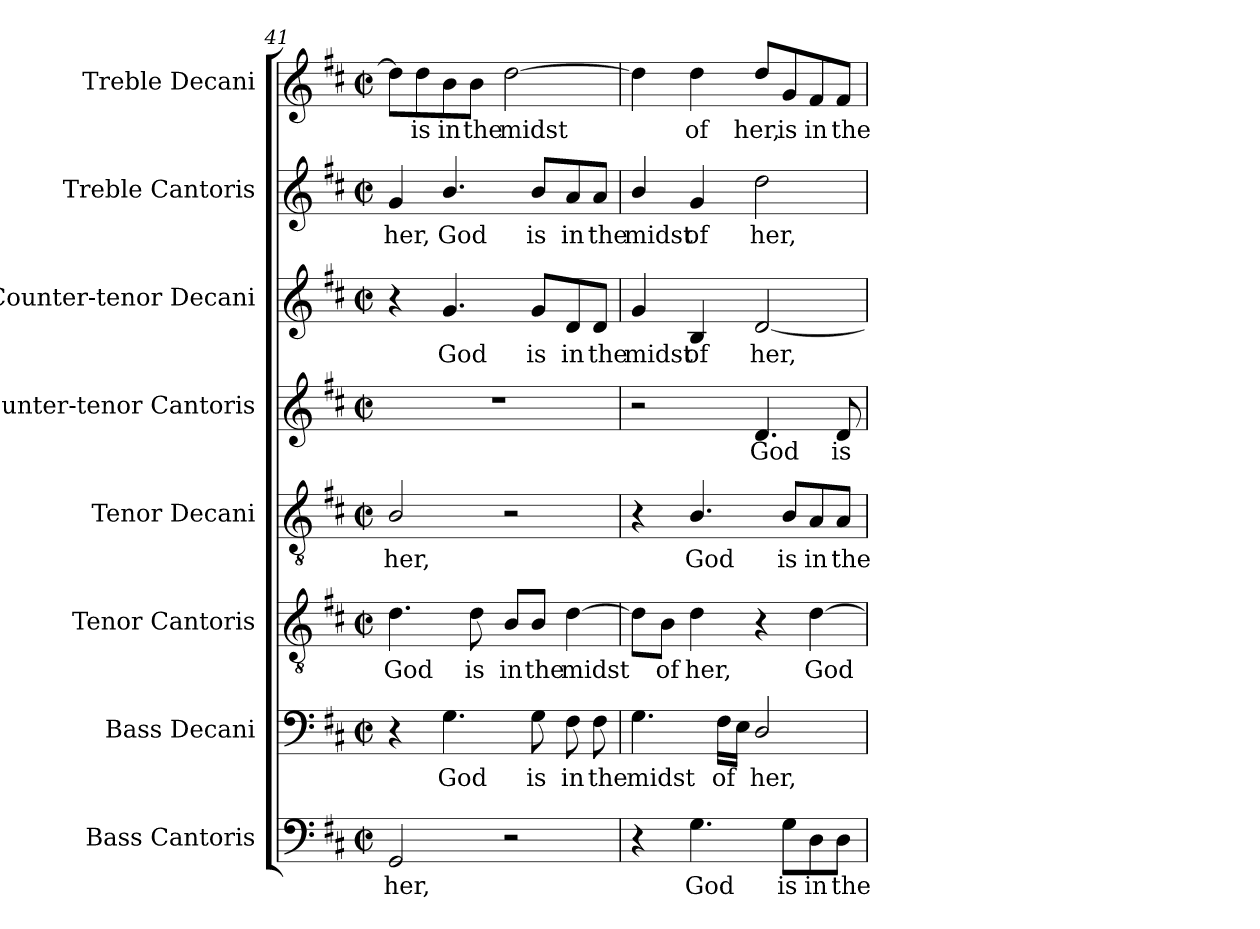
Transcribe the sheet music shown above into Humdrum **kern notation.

**kern	**text	**kern	**text	**kern	**text	**kern	**text	**kern	**text	**kern	**text	**kern	**text	**kern	**text
*part8	*part8	*part7	*part7	*part6	*part6	*part5	*part5	*part4	*part4	*part3	*part3	*part2	*part2	*part1	*part1
*staff8	*staff8	*staff7	*staff7	*staff6	*staff6	*staff5	*staff5	*staff4	*staff4	*staff3	*staff3	*staff2	*staff2	*staff1	*staff1
*I"Bass Cantoris	*	*I"Bass Decani	*	*I"Tenor Cantoris	*	*I"Tenor Decani	*	*I"Counter-tenor Cantoris	*	*I"Counter-tenor Decani	*	*I"Treble Cantoris	*	*I"Treble Decani	*
*I'B.	*	*I'B.	*	*I'T.	*	*I'T.	*	*I'A.	*	*I'A.	*	*I'S.	*	*	*
!!LO:PB:g=z
*clefF4	*	*clefF4	*	*clefGv2	*	*clefGv2	*	*clefG2	*	*clefG2	*	*clefG2	*	*clefG2	*
*	*	*	*	*ITrd7c12	*	*ITrd7c12	*	*	*	*	*	*	*	*	*
*k[f#c#]	*	*k[f#c#]	*	*k[f#c#]	*	*k[f#c#]	*	*k[f#c#]	*	*k[f#c#]	*	*k[f#c#]	*	*k[f#c#]	*
*D:	*	*D:	*	*D:	*	*D:	*	*D:	*	*D:	*	*D:	*	*D:	*
*M2/2	*	*M2/2	*	*M2/2	*	*M2/2	*	*M2/2	*	*M2/2	*	*M2/2	*	*M2/2	*
*met(c|)	*	*met(c|)	*	*met(c|)	*	*met(c|)	*	*met(c|)	*	*met(c|)	*	*met(c|)	*	*met(c|)	*
=41	=41	=41	=41	=41	=41	=41	=41	=41	=41	=41	=41	=41	=41	=41	=41
!	!LO:LY:b:color=#000000	!	!	!	!	!	!	!	!	!	!	!	!	!	!
!	!	!	!	!	!LO:LY:b:color=#000000	!	!	!	!	!	!	!	!	!	!
!	!	!	!	!	!	!	!LO:LY:b:color=#000000	!	!	!	!	!	!	!	!
!	!	!	!	!	!	!	!	!	!	!	!	!	!LO:LY:b:color=#000000	!	!
2GGi/	her,	4r	.	4.Di\	God	2BBi/	her,	1r	.	4r	.	4gi/	her,	8ddi\L]	.
!	!	!	!	!	!	!	!	!	!	!	!	!	!	!	!LO:LY:b:color=#000000
.	.	.	.	.	.	.	.	.	.	.	.	.	.	8ddi\	is
!	!	!	!LO:LY:b:color=#000000	!	!	!	!	!	!	!	!	!	!	!	!
!	!	!	!	!	!	!	!	!	!	!	!LO:LY:b:color=#000000	!	!	!	!
!	!	!	!	!	!	!	!	!	!	!	!	!	!LO:LY:b:color=#000000	!	!
!	!	!	!	!	!	!	!	!	!	!	!	!	!	!	!LO:LY:b:color=#000000
.	.	4.Gi\	God	.	.	.	.	.	.	4.gi/	God	4.bi/	God	8bi\	in
!	!	!	!	!	!LO:LY:b:color=#000000	!	!	!	!	!	!	!	!	!	!
!	!	!	!	!	!	!	!	!	!	!	!	!	!	!	!LO:LY:b:color=#000000
.	.	.	.	8Di\	is	.	.	.	.	.	.	.	.	8bi\J	the
!	!	!	!	!	!LO:LY:b:color=#000000	!	!	!	!	!	!	!	!	!	!
!	!	!	!	!	!	!	!	!	!	!	!	!	!	!	!LO:LY:b:color=#000000
2r	.	.	.	8BBi/L	in	2r	.	.	.	.	.	.	.	[2ddi\	midst
!	!	!	!LO:LY:b:color=#000000	!	!	!	!	!	!	!	!	!	!	!	!
!	!	!	!	!	!LO:LY:b:color=#000000	!	!	!	!	!	!	!	!	!	!
!	!	!	!	!	!	!	!	!	!	!	!LO:LY:b:color=#000000	!	!	!	!
!	!	!	!	!	!	!	!	!	!	!	!	!	!LO:LY:b:color=#000000	!	!
.	.	8Gi\	is	8BBi/J	the	.	.	.	.	8gi/L	is	8bi/L	is	.	.
!	!	!	!LO:LY:b:color=#000000	!	!	!	!	!	!	!	!	!	!	!	!
!	!	!	!	!	!LO:LY:b:color=#000000	!	!	!	!	!	!	!	!	!	!
!	!	!	!	!	!	!	!	!	!	!	!LO:LY:b:color=#000000	!	!	!	!
!	!	!	!	!	!	!	!	!	!	!	!	!	!LO:LY:b:color=#000000	!	!
.	.	8F#i\	in	[4Di\	midst	.	.	.	.	8di/	in	8ai/	in	.	.
!	!	!	!LO:LY:b:color=#000000	!	!	!	!	!	!	!	!	!	!	!	!
!	!	!	!	!	!	!	!	!	!	!	!LO:LY:b:color=#000000	!	!	!	!
!	!	!	!	!	!	!	!	!	!	!	!	!	!LO:LY:b:color=#000000	!	!
.	.	8F#i\	the	.	.	.	.	.	.	8di/J	the	8ai/J	the	.	.
=42	=42	=42	=42	=42	=42	=42	=42	=42	=42	=42	=42	=42	=42	=42	=42
!	!	!	!LO:LY:b:color=#000000	!	!	!	!	!	!	!	!	!	!	!	!
!	!	!	!	!	!	!	!	!	!	!	!LO:LY:b:color=#000000	!	!	!	!
!	!	!	!	!	!	!	!	!	!	!	!	!	!LO:LY:b:color=#000000	!	!
4r	.	4.Gi\	midst	8Di\L]	.	4r	.	2r	.	4gi/	midst	4bi/	midst	4ddi\]	.
!	!	!	!	!	!LO:LY:b:color=#000000	!	!	!	!	!	!	!	!	!	!
.	.	.	.	8BBi\J	of	.	.	.	.	.	.	.	.	.	.
!	!LO:LY:b:color=#000000	!	!	!	!	!	!	!	!	!	!	!	!	!	!
!	!	!	!	!	!LO:LY:b:color=#000000	!	!	!	!	!	!	!	!	!	!
!	!	!	!	!	!	!	!LO:LY:b:color=#000000	!	!	!	!	!	!	!	!
!	!	!	!	!	!	!	!	!	!	!	!LO:LY:b:color=#000000	!	!	!	!
!	!	!	!	!	!	!	!	!	!	!	!	!	!LO:LY:b:color=#000000	!	!
!	!	!	!	!	!	!	!	!	!	!	!	!	!	!	!LO:LY:b:color=#000000
4.Gi\	God	.	.	4Di\	her,	4.BBi/	God	.	.	4Bi/	of	4gi/	of	4ddi\	of
!	!	!	!LO:LY:b:color=#000000	!	!	!	!	!	!	!	!	!	!	!	!
.	.	16F#i\LL	of	.	.	.	.	.	.	.	.	.	.	.	.
.	.	16Ei\JJ	.	.	.	.	.	.	.	.	.	.	.	.	.
!	!	!	!LO:LY:b:color=#000000	!	!	!	!	!	!	!	!	!	!	!	!
!	!	!	!	!	!	!	!	!	!LO:LY:b:color=#000000	!	!	!	!	!	!
!	!	!	!	!	!	!	!	!	!	!	!LO:LY:b:color=#000000	!	!	!	!
!	!	!	!	!	!	!	!	!	!	!	!	!	!LO:LY:b:color=#000000	!	!
!	!	!	!	!	!	!	!	!	!	!	!	!	!	!	!LO:LY:b:color=#000000
.	.	2Di/	her,	4r	.	.	.	4.di/	God	[2di/	her,	2ddi\	her,	8ddi/L	her,
!	!LO:LY:b:color=#000000	!	!	!	!	!	!	!	!	!	!	!	!	!	!
!	!	!	!	!	!	!	!LO:LY:b:color=#000000	!	!	!	!	!	!	!	!
!	!	!	!	!	!	!	!	!	!	!	!	!	!	!	!LO:LY:b:color=#000000
8Gi\L	is	.	.	.	.	8BBi/L	is	.	.	.	.	.	.	8gi/	is
!	!LO:LY:b:color=#000000	!	!	!	!	!	!	!	!	!	!	!	!	!	!
!	!	!	!	!	!LO:LY:b:color=#000000	!	!	!	!	!	!	!	!	!	!
!	!	!	!	!	!	!	!LO:LY:b:color=#000000	!	!	!	!	!	!	!	!
!	!	!	!	!	!	!	!	!	!	!	!	!	!	!	!LO:LY:b:color=#000000
8Di\	in	.	.	[4Di\	God	8AAi/	in	.	.	.	.	.	.	8f#i/	in
!	!LO:LY:b:color=#000000	!	!	!	!	!	!	!	!	!	!	!	!	!	!
!	!	!	!	!	!	!	!LO:LY:b:color=#000000	!	!	!	!	!	!	!	!
!	!	!	!	!	!	!	!	!	!LO:LY:b:color=#000000	!	!	!	!	!	!
!	!	!	!	!	!	!	!	!	!	!	!	!	!	!	!LO:LY:b:color=#000000
8Di\J	the	.	.	.	.	8AAi/J	the	8di/	is	.	.	.	.	8f#i/J	the
=	=	=	=	=	=	=	=	=	=	=	=	=	=	=	=
*-	*-	*-	*-	*-	*-	*-	*-	*-	*-	*-	*-	*-	*-	*-	*-
